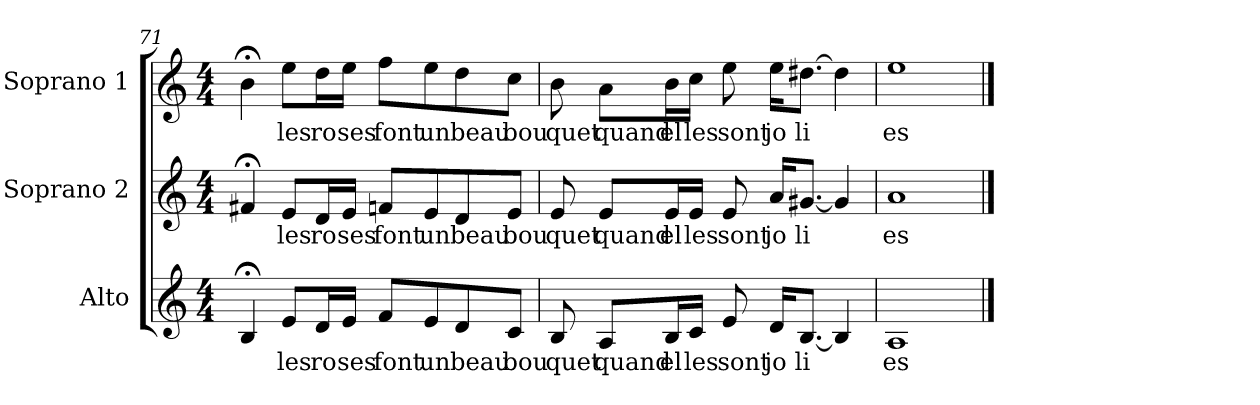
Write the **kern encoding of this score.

**kern	**text	**kern	**text	**kern	**text
*part3	*part3	*part2	*part2	*part1	*part1
*staff3	*staff3	*staff2	*staff2	*staff1	*staff1
*I"Alto	*	*I"Soprano 2	*	*I"Soprano 1	*
*I'A	*	*I'S 2	*	*I'S 1	*
*clefG2	*	*clefG2	*	*clefG2	*
*k[]	*	*k[]	*	*k[]	*
*C:	*	*C:	*	*C:	*
*M4/4	*	*M4/4	*	*M4/4	*
=71	=71	=71	=71	=71	=71
4B;</	.	4f#X;</	.	4b;<\	.
!	!LO:LY:b	!	!	!	!
!	!	!	!LO:LY:b	!	!
!	!	!	!	!	!LO:LY:b
8e/L	les	8e/L	les	8ee\L	les
!	!LO:LY:b	!	!	!	!
!	!	!	!LO:LY:b	!	!
!	!	!	!	!	!LO:LY:b
16d/L	ro	16d/L	ro	16dd\L	ro
!	!LO:LY:b	!	!	!	!
!	!	!	!LO:LY:b	!	!
!	!	!	!	!	!LO:LY:b
16e/JJ	ses	16e/JJ	ses	16ee\JJ	ses
!	!LO:LY:b	!	!	!	!
!	!	!	!LO:LY:b	!	!
!	!	!	!	!	!LO:LY:b
8f/L	font	8fn/L	font	8ff\L	font
!	!LO:LY:b	!	!	!	!
!	!	!	!LO:LY:b	!	!
!	!	!	!	!	!LO:LY:b
8e/	un	8e/	un	8ee\	un
!	!LO:LY:b	!	!	!	!
!	!	!	!LO:LY:b	!	!
!	!	!	!	!	!LO:LY:b
8d/	beau	8d/	beau	8dd\	beau
!	!LO:LY:b	!	!	!	!
!	!	!	!LO:LY:b	!	!
!	!	!	!	!	!LO:LY:b
8c/J	bou	8e/J	bou	8cc\J	bou
=72	=72	=72	=72	=72	=72
!	!LO:LY:b	!	!	!	!
!	!	!	!LO:LY:b	!	!
!	!	!	!	!	!LO:LY:b
8B/	quet	8e/	quet	8b\	quet
!	!LO:LY:b	!	!	!	!
!	!	!	!LO:LY:b	!	!
!	!	!	!	!	!LO:LY:b
8A/L	quand	8e/L	quand	8a\L	quand
!	!LO:LY:b	!	!	!	!
!	!	!	!LO:LY:b	!	!
!	!	!	!	!	!LO:LY:b
16B/L	el	16e/L	el	16b\L	el
!	!LO:LY:b	!	!	!	!
!	!	!	!LO:LY:b	!	!
!	!	!	!	!	!LO:LY:b
16c/JJ	les	16e/JJ	les	16cc\JJ	les
!	!LO:LY:b	!	!	!	!
!	!	!	!LO:LY:b	!	!
!	!	!	!	!	!LO:LY:b
8e/	sont	8e/	sont	8ee\	sont
!	!LO:LY:b	!	!	!	!
!	!	!	!LO:LY:b	!	!
!	!	!	!	!	!LO:LY:b
16d/KL	jo	16a/KL	jo	16ee\KL	jo
!	!LO:LY:b	!	!	!	!
!	!	!	!LO:LY:b	!	!
!	!	!	!	!	!LO:LY:b
[8.B/J	li	[8.g#X/J	li	[8.dd#X\J	li
4B/]	.	4g#/]	.	4dd#\]	.
=73	=73	=73	=73	=73	=73
!	!LO:LY:b	!	!	!	!
!	!	!	!LO:LY:b	!	!
!	!	!	!	!	!LO:LY:b
1A	es	1a	es	1ee	es
==	==	==	==	==	==
*-	*-	*-	*-	*-	*-
